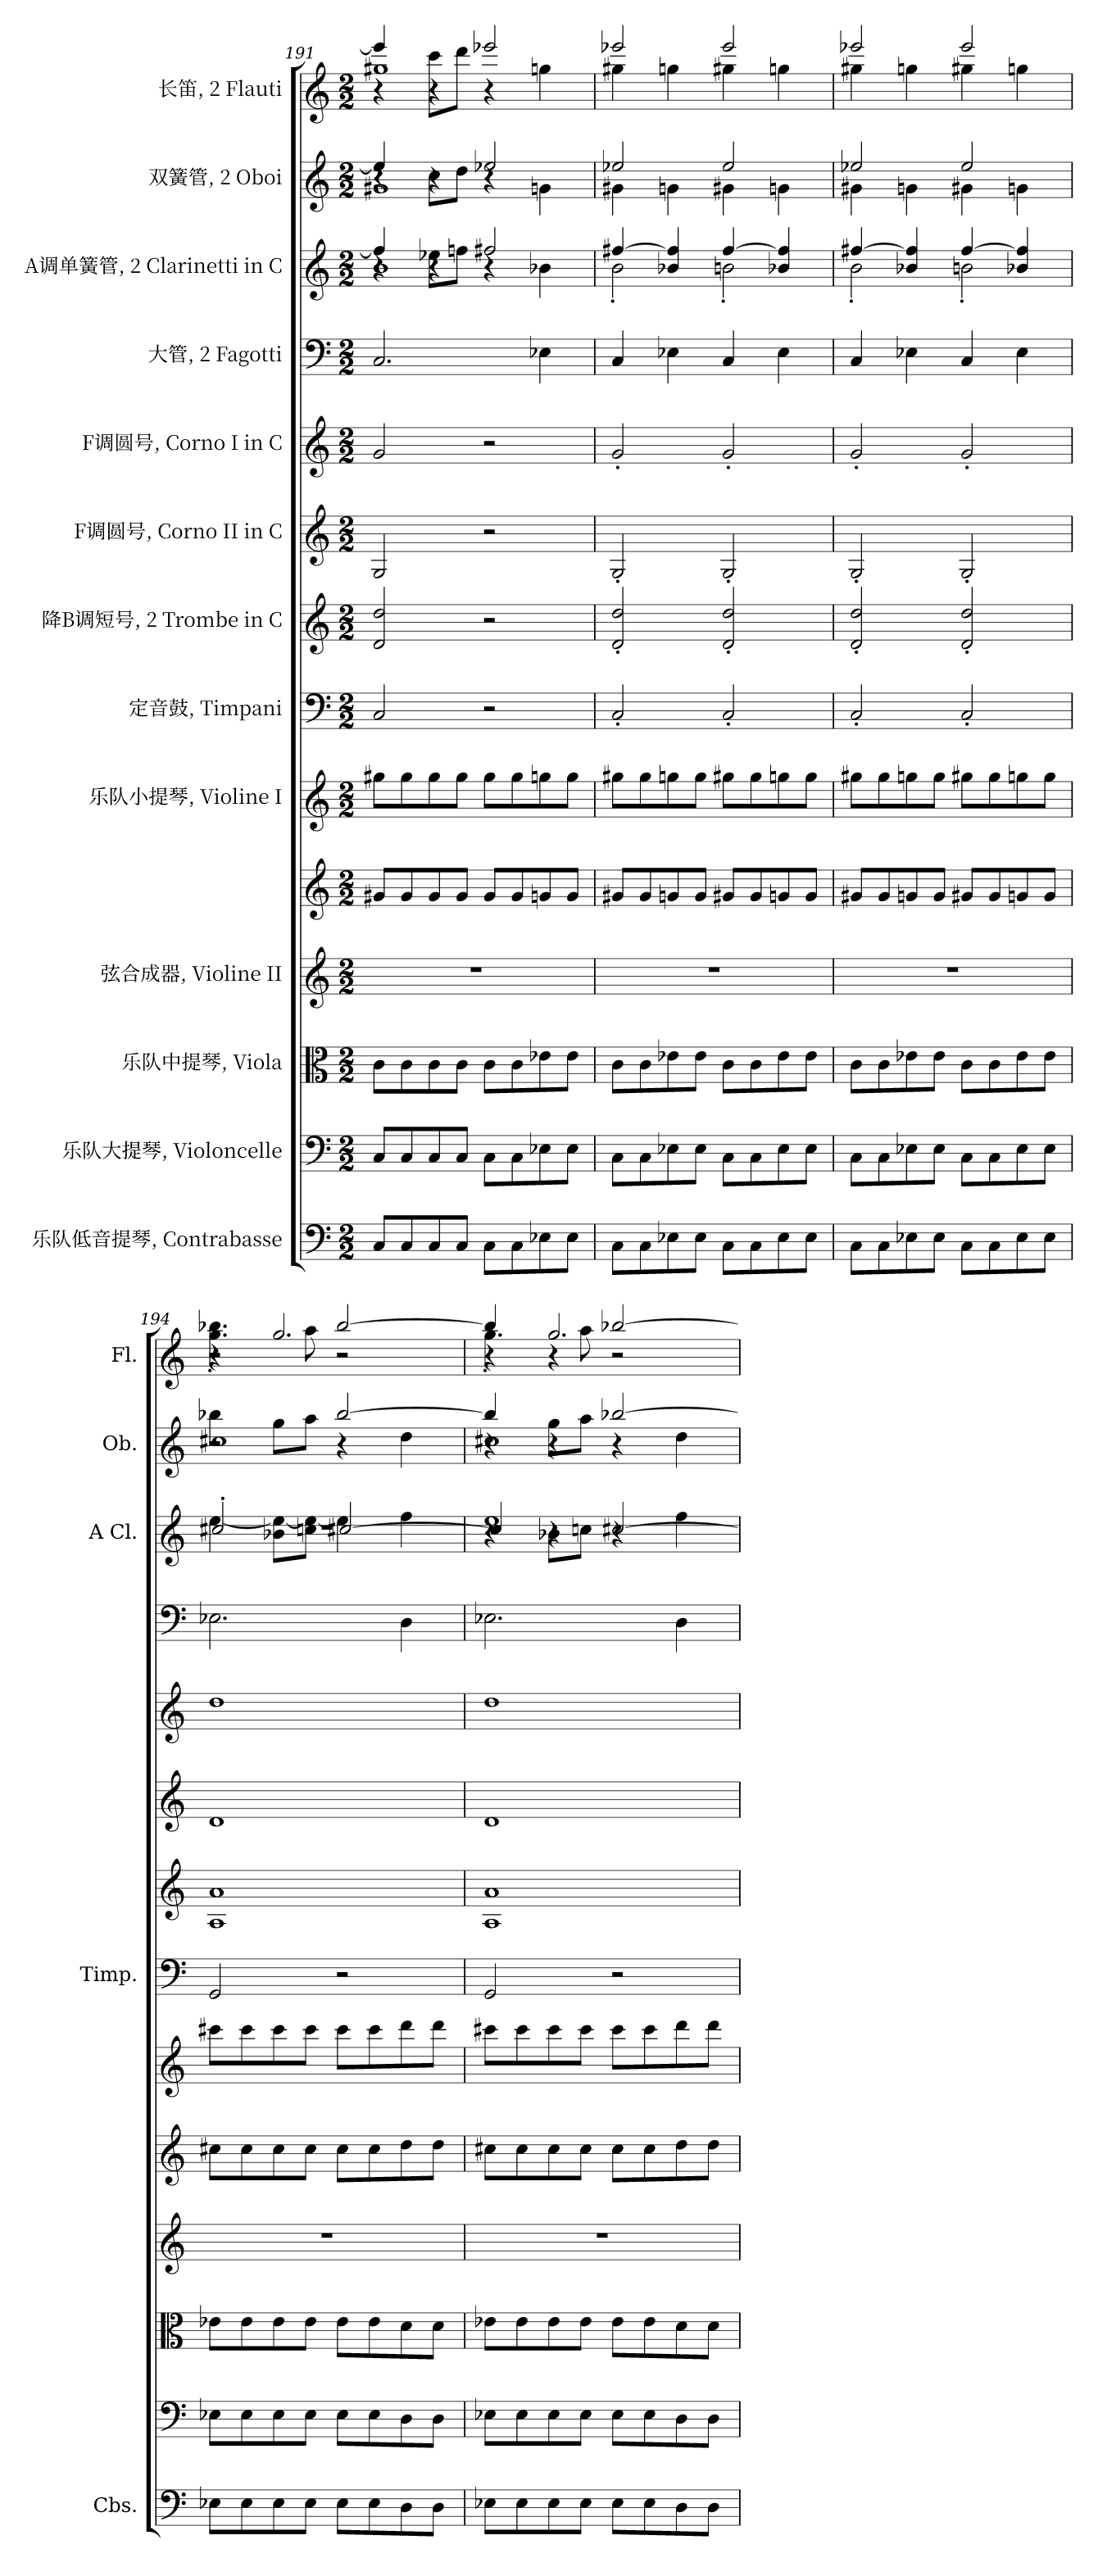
**kern	**kern	**kern	**kern	**kern	**kern	**kern	**kern	**kern	**kern	**kern	**kern	**kern	**kern
*part13	*part12	*part11	*part10	*part10	*part9	*part8	*part7	*part6	*part5	*part4	*part3	*part2	*part1
*staff14	*staff13	*staff12	*staff11	*staff10	*staff9	*staff8	*staff7	*staff6	*staff5	*staff4	*staff3	*staff2	*staff1
*I"乐队低音提琴, Contrabasse	*I"乐队大提琴, Violoncelle	*I"乐队中提琴, Viola	*I"弦合成器, Violine II	*	*I"乐队小提琴, Violine I	*I"定音鼓, Timpani	*I"降B调短号, 2 Trombe in C	*I"F调圆号, Corno II in C	*I"F调圆号, Corno I in C	*I"大管, 2 Fagotti	*I"A调单簧管, 2 Clarinetti in C	*I"双簧管, 2 Oboi	*I"长笛, 2 Flauti
*I'Cbs.	*	*	*	*	*	*I'Timp.	*	*	*	*	*I'A Cl.	*I'Ob.	*I'Fl.
!!LO:PB:g=z
*clefF4	*clefF4	*clefC3	*clefG2	*clefG2	*clefG2	*clefF4	*clefG2	*clefG2	*clefG2	*clefF4	*clefG2	*clefG2	*clefG2
*ITrd7c12	*	*	*	*	*	*	*ITrd1c2	*ITrd4c7	*ITrd4c7	*	*ITrd2c3	*	*
*k[]	*k[]	*k[]	*k[]	*k[]	*k[]	*k[]	*k[b-e-]	*k[b-]	*k[b-]	*k[]	*k[f#c#g#]	*k[]	*k[]
*M2/2	*M2/2	*M2/2	*M2/2	*M2/2	*M2/2	*M2/2	*M2/2	*M2/2	*M2/2	*M2/2	*M2/2	*M2/2	*M2/2
*MM245	*MM245	*MM245	*MM245	*MM245	*MM245	*MM245	*MM245	*MM245	*MM245	*MM245	*MM245	*MM245	*MM245
=191	=191	=191	=191	=191	=191	=191	=191	=191	=191	=191	=191	=191	=191
*	*	*	*	*	*	*	*	*	*	*	*^	*^	*^
*	*	*	*	*	*	*	*	*	*	*	*	*^	*	*^	*	*^
8CC/L	8C/L	8c\L	1r	8g#X/L	8gg#X\L	2C/	2c/ 2cc/	2C/	2c/	2.C/	4dd#/]	4r	1g#	4ee-/]	4r	1g#X	4eee-/]	4r	1gg#X
8CC/	8C/	8c\	.	8g#/	8gg#\	.	.	.	.	.	.	.	.	.	.	.	.	.	.
8CC/	8C/	8c\	.	8g#/	8gg#\	.	.	.	.	.	4r	8ccn\L	.	4r	8cc\L	.	4r	8ccc\L	.
8CC/J	8C/J	8c\J	.	8g#/J	8gg#\J	.	.	.	.	.	.	8ddn\J	.	.	8dd\J	.	.	8ddd\J	.
*	*	*	*	*	*	*	*	*	*	*	*	*	*	*	*	*	*MM260	*	*
8CC\L	8C\L	8c\L	.	8g#/L	8gg#\L	2r	2r	2r	2r	.	2dd#X/	4r	.	2ee-X/	4r	.	2eee-X/	4r	.
8CC\	8C\	8c\	.	8g#/	8gg#\	.	.	.	.	.	.	.	.	.	.	.	.	.	.
8EE-X\	8E-X\	8e-X\	.	8gn/	8ggn\	.	.	.	.	4E-X\	.	4gn\	.	.	4gn\	.	.	4ggn\	.
8EE-\J	8E-\J	8e-\J	.	8g/J	8gg\J	.	.	.	.	.	.	.	.	.	.	.	.	.	.
*	*	*	*	*	*	*	*	*	*	*	*v	*v	*v	*	*	*	*v	*v	*v
*	*	*	*	*	*	*	*	*	*	*	*	*v	*v	*v	*
=192	=192	=192	=192	=192	=192	=192	=192	=192	=192	=192	=192	=192	=192
*	*	*	*	*	*	*	*	*	*	*	*	*	*MM245
*	*	*	*	*	*	*	*	*	*	*	*^	*^	*^
8CC\L	8C\L	8c\L	1r	8g#X/L	8gg#X\L	2C'/	2c/' 2cc/'	2C'/	2c'/	4C/	[4dd#X/	2g#'\	2ee-X/	4g#X\	2eee-X/	4gg#X\
8CC\	8C\	8c\	.	8g#/	8gg#\	.	.	.	.	.	.	.	.	.	.	.
8EE-X\	8E-X\	8e-X\	.	8gn/	8ggn\	.	.	.	.	4E-X\	4gn/ 4dd#/]	.	.	4gn\	.	4ggn\
8EE-\J	8E-\J	8e-\J	.	8g/J	8gg\J	.	.	.	.	.	.	.	.	.	.	.
*	*	*	*	*	*	*	*	*	*	*	*	*	*	*	*MM260	*
8CC\L	8C\L	8c\L	.	8g#X/L	8gg#X\L	2C'/	2c/' 2cc/'	2C'/	2c'/	4C/	[4dd#/	2g#X'\	2ee-/	4g#X\	2eee-/	4gg#X\
8CC\	8C\	8c\	.	8g#/	8gg#\	.	.	.	.	.	.	.	.	.	.	.
8EE-\	8E-\	8e-\	.	8gn/	8ggn\	.	.	.	.	4E-\	4gn/ 4dd#/]	.	.	4gn\	.	4ggn\
8EE-\J	8E-\J	8e-\J	.	8g/J	8gg\J	.	.	.	.	.	.	.	.	.	.	.
=193	=193	=193	=193	=193	=193	=193	=193	=193	=193	=193	=193	=193	=193	=193	=193	=193
*	*	*	*	*	*	*	*	*	*	*	*	*	*	*	*MM245	*
8CC\L	8C\L	8c\L	1r	8g#X/L	8gg#X\L	2C'/	2c/' 2cc/'	2C'/	2c'/	4C/	[4dd#X/	2g#'\	2ee-X/	4g#X\	2eee-X/	4gg#X\
8CC\	8C\	8c\	.	8g#/	8gg#\	.	.	.	.	.	.	.	.	.	.	.
8EE-X\	8E-X\	8e-X\	.	8gn/	8ggn\	.	.	.	.	4E-X\	4gn/ 4dd#/]	.	.	4gn\	.	4ggn\
8EE-\J	8E-\J	8e-\J	.	8g/J	8gg\J	.	.	.	.	.	.	.	.	.	.	.
*	*	*	*	*	*	*	*	*	*	*	*	*	*	*	*MM260	*
8CC\L	8C\L	8c\L	.	8g#X/L	8gg#X\L	2C'/	2c/' 2cc/'	2C'/	2c'/	4C/	[4dd#/	2g#X'\	2ee-/	4g#X\	2eee-/	4gg#X\
8CC\	8C\	8c\	.	8g#/	8gg#\	.	.	.	.	.	.	.	.	.	.	.
8EE-\	8E-\	8e-\	.	8gn/	8ggn\	.	.	.	.	4E-\	4gn/ 4dd#/]	.	.	4gn\	.	4ggn\
8EE-\J	8E-\J	8e-\J	.	8g/J	8gg\J	.	.	.	.	.	.	.	.	.	.	.
*	*	*	*	*	*	*	*	*	*	*	*v	*v	*	*	*v	*v
*	*	*	*	*	*	*	*	*	*	*	*	*v	*v	*
!!LO:PB:g=z
=194	=194	=194	=194	=194	=194	=194	=194	=194	=194	=194	=194	=194	=194
*	*	*	*	*	*	*	*	*	*	*	*	*	*MM245
*	*	*	*	*	*	*	*	*	*	*	*^	*^	*^
*	*	*	*	*	*	*	*	*	*	*	*	*^	*	*^	*	*^
8EE-X\L	8E-X\L	8e-X\L	1r	8cc#X\L	8ccc#X\L	2GG/	1G 1g	1G	1g	2.E-X\	1r	[4cc#\	2a#X'/	2r	4bb-X\	1cc#X	2r	4.gg\' 4.bb-X\'	4r
8EE-\	8E-\	8e-\	.	8cc#\	8ccc#\	.	.	.	.	.	.	.	.	.	.	.	.	.	.
8EE-\	8E-\	8e-\	.	8cc#\	8ccc#\	.	.	.	.	.	.	8gn\ 8cc#\_L	.	.	8gg\L	.	.	.	2.gg/
8EE-\J	8E-\J	8e-\J	.	8cc#\J	8ccc#\J	.	.	.	.	.	.	8an\ 8cc#\_J	.	.	8aa\J	.	.	8aa\	.
*	*	*	*	*	*	*	*	*	*	*	*	*	*	*	*	*	*MM260	*	*
8EE-\L	8E-\L	8e-\L	.	8cc#\L	8ccc#\L	2r	.	.	.	.	.	4cc#\]	[2a#X/	[2bb-/	4r	.	[2bb-/	2r	.
8EE-\	8E-\	8e-\	.	8cc#\	8ccc#\	.	.	.	.	.	.	.	.	.	.	.	.	.	.
8DD\	8D\	8d\	.	8dd\	8ddd\	.	.	.	.	4D\	.	4dd\	.	.	4dd\	.	.	.	.
8DD\J	8D\J	8d\J	.	8dd\J	8ddd\J	.	.	.	.	.	.	.	.	.	.	.	.	.	.
=195	=195	=195	=195	=195	=195	=195	=195	=195	=195	=195	=195	=195	=195	=195	=195	=195	=195	=195	=195
*	*	*	*	*	*	*	*	*	*	*	*	*	*	*	*	*	*MM245	*	*
8EE-X\L	8E-X\L	8e-X\L	1r	8cc#X\L	8ccc#X\L	2GG/	1G 1g	1G	1g	2.E-X\	1cc#	4r	4a#/]	4bb-/]	4r	1cc#X	4bb-/]	4.gg'\	4r
8EE-\	8E-\	8e-\	.	8cc#\	8ccc#\	.	.	.	.	.	.	.	.	.	.	.	.	.	.
8EE-\	8E-\	8e-\	.	8cc#\	8ccc#\	.	.	.	.	.	.	8gn\L	4r	4r	8gg\L	.	4r	.	2.gg/
8EE-\J	8E-\J	8e-\J	.	8cc#\J	8ccc#\J	.	.	.	.	.	.	8an\J	.	.	8aa\J	.	.	8aa\	.
*	*	*	*	*	*	*	*	*	*	*	*	*	*	*	*	*	*MM260	*	*
8EE-\L	8E-\L	8e-\L	.	8cc#\L	8ccc#\L	2r	.	.	.	.	.	4r	[2a#X/	[2bb-X/	4r	.	[2bb-X/	2r	.
8EE-\	8E-\	8e-\	.	8cc#\	8ccc#\	.	.	.	.	.	.	.	.	.	.	.	.	.	.
8DD\	8D\	8d\	.	8dd\	8ddd\	.	.	.	.	4D\	.	4dd\	.	.	4dd\	.	.	.	.
8DD\J	8D\J	8d\J	.	8dd\J	8ddd\J	.	.	.	.	.	.	.	.	.	.	.	.	.	.
*	*	*	*	*	*	*	*	*	*	*	*v	*v	*v	*	*	*	*v	*v	*v
*	*	*	*	*	*	*	*	*	*	*	*	*v	*v	*v	*
=	=	=	=	=	=	=	=	=	=	=	=	=	=
*-	*-	*-	*-	*-	*-	*-	*-	*-	*-	*-	*-	*-	*-
